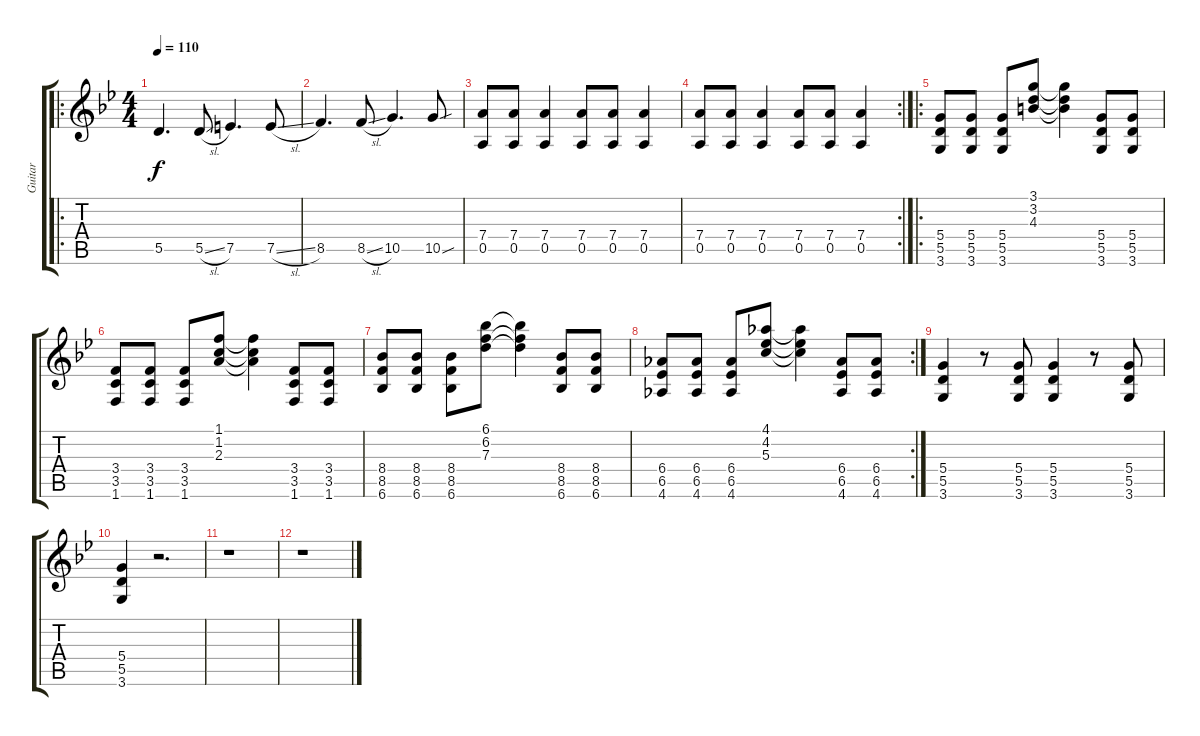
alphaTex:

\track ("Guitar" "Guitar") {instrument overdrivenguitar}
\staff {score tabs}
\tuning (E4 B3 G3 D3 A2 E2) {hide}
\ro
\ts (4 4)
\tempo 110
\clef g2
\ks bb
5.5.4{d dy f} 5.5{sl}.8 7.5.4{d} 7.5{sl}.8 |
8.5.4{d} 8.5{sl}.8 10.5.4{d} 10.5{sou}.8 |
(7.4 0.5).8 (7.4 0.5).8 (7.4 0.5).4 (7.4 0.5).8 (7.4 0.5).8 (7.4 0.5).4 |
\rc 2
(7.4 0.5).8 (7.4 0.5).8 (7.4 0.5).4 (7.4 0.5).8 (7.4 0.5).8 (7.4 0.5).4 |
\ro
(5.4 5.5 3.6).8 (5.4 5.5 3.6).8 (5.4 5.5 3.6).8 (3.1 3.2 4.3).8 (3.1{t} 3.2{t} 4.3{t}).4 (5.4 5.5 3.6).8 (5.4 5.5 3.6).8 |
(3.4 3.5 1.6).8 (3.4 3.5 1.6).8 (3.4 3.5 1.6).8 (1.1 1.2 2.3).8 (1.1{t} 1.2{t} 2.3{t}).4 (3.4 3.5 1.6).8 (3.4 3.5 1.6).8 |
(8.4 8.5 6.6).8 (8.4 8.5 6.6).8 (8.4 8.5 6.6).8 (6.1 6.2 7.3).8 (6.1{t} 6.2{t} 7.3{t}).4 (8.4 8.5 6.6).8 (8.4 8.5 6.6).8 |
\rc 2
(6.4 6.5 4.6).8 (6.4 6.5 4.6).8 (6.4 6.5 4.6).8 (4.1 4.2 5.3).8 (4.1{t} 4.2{t} 5.3{t}).4 (6.4 6.5 4.6).8 (6.4 6.5 4.6).8 |
(5.4 5.5 3.6).4 r.8 (5.4 5.5 3.6).8 (5.4 5.5 3.6).4 r.8 (5.4 5.5 3.6).8 |
(5.4 5.5 3.6).4 r.2{d} |
r.1 |
r.1
